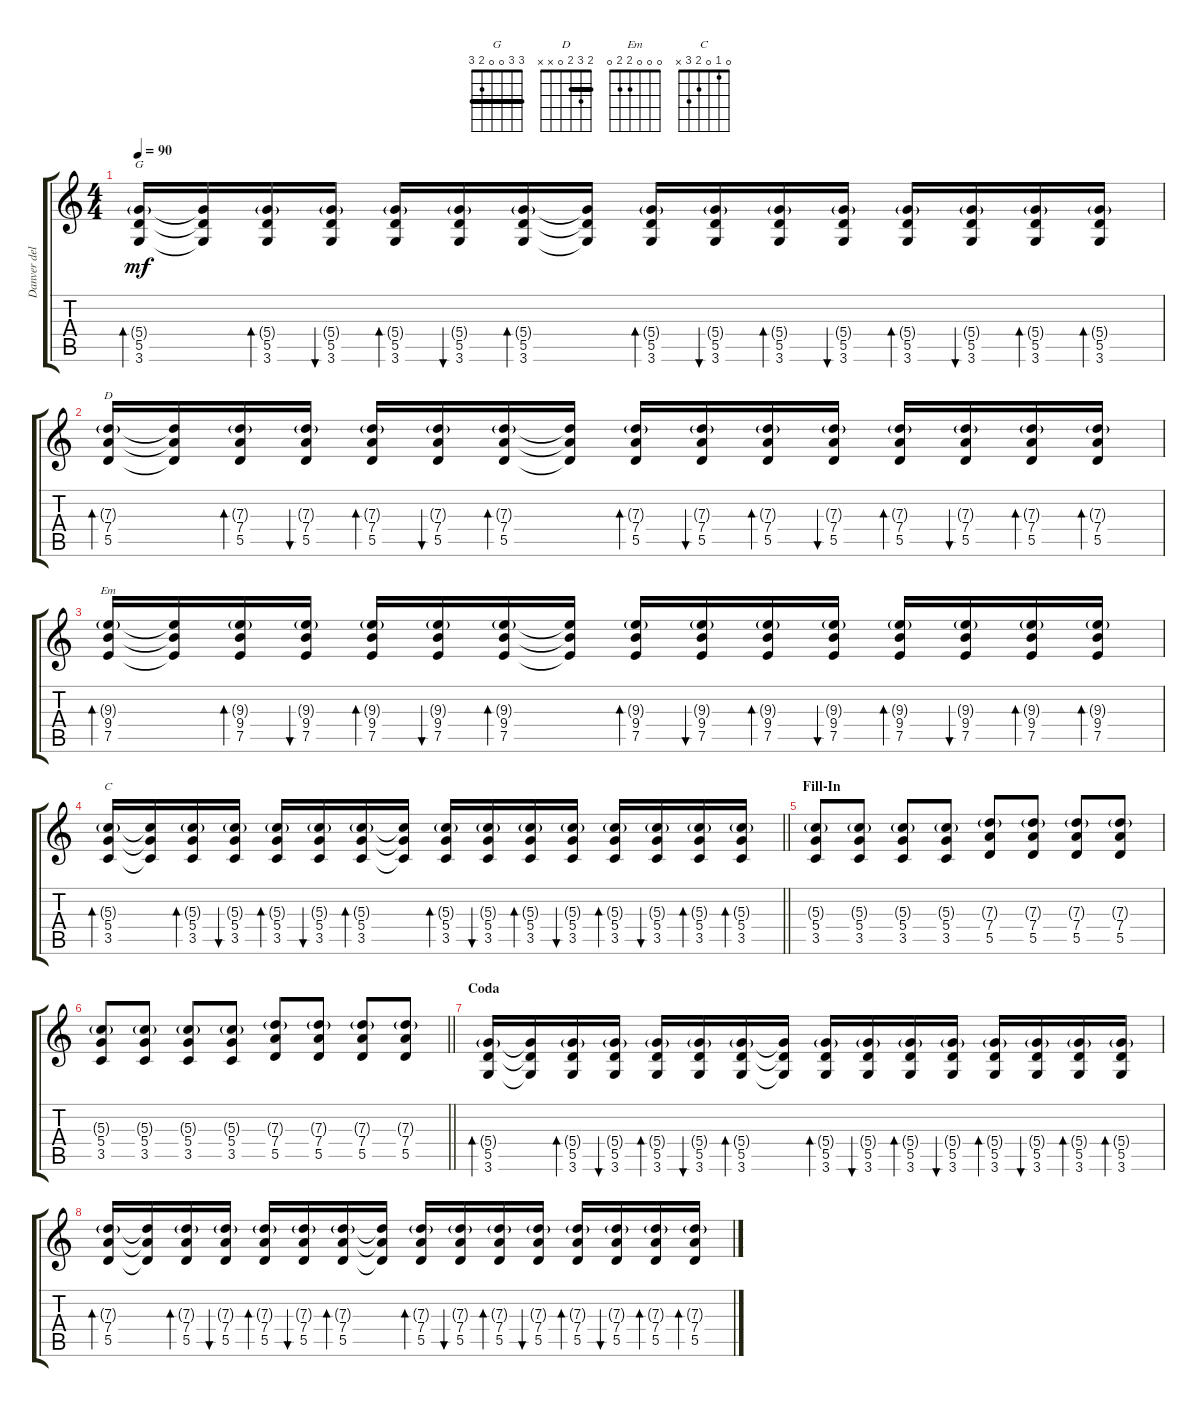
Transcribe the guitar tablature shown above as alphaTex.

\track ("Danver del Rosario's Guitar (Overdriven)" "Danver del") {instrument overdrivenguitar}
\staff {score tabs}
\tuning (E4 B3 G3 D3 A2 E2) {hide}
\chord ("G" 3 3 0 0 2 3) {barre 3}
\chord ("D" 2 3 2 0 x x) {barre 2}
\chord ("Em" 0 0 0 2 2 0)
\chord ("C" 0 1 0 2 3 x)
\ts (4 4)
\tempo 90
\clef g2
\ks c
(5.4{g} 5.5 3.6).16{bd 30 ch "G" dy mf} (5.4{t} 5.5{t} 3.6{t}).16 (5.4{g} 5.5 3.6).16{bd 30} (5.4{g} 5.5 3.6).16{bu 30} (5.4{g} 5.5 3.6).16{bd 30} (5.4{g} 5.5 3.6).16{bu 30} (5.4{g} 5.5 3.6).16{bd 30} (5.4{t} 5.5{t} 3.6{t}).16 (5.4{g} 5.5 3.6).16{bd 30} (5.4{g} 5.5 3.6).16{bu 30} (5.4{g} 5.5 3.6).16{bd 30} (5.4{g} 5.5 3.6).16{bu 30} (5.4{g} 5.5 3.6).16{bd 30} (5.4{g} 5.5 3.6).16{bu 30} (5.4{g} 5.5 3.6).16{bd 30} (5.4{g} 5.5 3.6).16{bd 30} |
(7.3{g} 7.4 5.5).16{bd 30 ch "D"} (7.3{t} 7.4{t} 5.5{t}).16 (7.3{g} 7.4 5.5).16{bd 30} (7.3{g} 7.4 5.5).16{bu 30} (7.3{g} 7.4 5.5).16{bd 30} (7.3{g} 7.4 5.5).16{bu 30} (7.3{g} 7.4 5.5).16{bd 30} (7.3{t} 7.4{t} 5.5{t}).16 (7.3{g} 7.4 5.5).16{bd 30} (7.3{g} 7.4 5.5).16{bu 30} (7.3{g} 7.4 5.5).16{bd 30} (7.3{g} 7.4 5.5).16{bu 30} (7.3{g} 7.4 5.5).16{bd 30} (7.3{g} 7.4 5.5).16{bu 30} (7.3{g} 7.4 5.5).16{bd 30} (7.3{g} 7.4 5.5).16{bd 30} |
(9.3{g} 9.4 7.5).16{bd 30 ch "Em"} (9.3{t} 9.4{t} 7.5{t}).16 (9.3{g} 9.4 7.5).16{bd 30} (9.3{g} 9.4 7.5).16{bu 30} (9.3{g} 9.4 7.5).16{bd 30} (9.3{g} 9.4 7.5).16{bu 30} (9.3{g} 9.4 7.5).16{bd 30} (9.3{t} 9.4{t} 7.5{t}).16 (9.3{g} 9.4 7.5).16{bd 30} (9.3{g} 9.4 7.5).16{bu 30} (9.3{g} 9.4 7.5).16{bd 30} (9.3{g} 9.4 7.5).16{bu 30} (9.3{g} 9.4 7.5).16{bd 30} (9.3{g} 9.4 7.5).16{bu 30} (9.3{g} 9.4 7.5).16{bd 30} (9.3{g} 9.4 7.5).16{bd 30} |
\barLineRight lightlight
(5.3{g} 5.4 3.5).16{bd 30 ch "C"} (5.3{t} 5.4{t} 3.5{t}).16 (5.3{g} 5.4 3.5).16{bd 30} (5.3{g} 5.4 3.5).16{bu 30} (5.3{g} 5.4 3.5).16{bd 30} (5.3{g} 5.4 3.5).16{bu 30} (5.3{g} 5.4 3.5).16{bd 30} (5.3{t} 5.4{t} 3.5{t}).16 (5.3{g} 5.4 3.5).16{bd 30} (5.3{g} 5.4 3.5).16{bu 30} (5.3{g} 5.4 3.5).16{bd 30} (5.3{g} 5.4 3.5).16{bu 30} (5.3{g} 5.4 3.5).16{bd 30} (5.3{g} 5.4 3.5).16{bu 30} (5.3{g} 5.4 3.5).16{bd 30} (5.3{g} 5.4 3.5).16{bd 30} |
\section ("" "Fill-In")
(5.3{g} 5.4 3.5).8 (5.3{g} 5.4 3.5).8 (5.3{g} 5.4 3.5).8 (5.3{g} 5.4 3.5).8 (7.3{g} 7.4 5.5).8 (7.3{g} 7.4 5.5).8 (7.3{g} 7.4 5.5).8 (7.3{g} 7.4 5.5).8 |
\barLineRight lightlight
(5.3{g} 5.4 3.5).8 (5.3{g} 5.4 3.5).8 (5.3{g} 5.4 3.5).8 (5.3{g} 5.4 3.5).8 (7.3{g} 7.4 5.5).8 (7.3{g} 7.4 5.5).8 (7.3{g} 7.4 5.5).8 (7.3{g} 7.4 5.5).8 |
\section ("" "Coda")
(5.4{g} 5.5 3.6).16{bd 30} (5.4{t} 5.5{t} 3.6{t}).16 (5.4{g} 5.5 3.6).16{bd 30} (5.4{g} 5.5 3.6).16{bu 30} (5.4{g} 5.5 3.6).16{bd 30} (5.4{g} 5.5 3.6).16{bu 30} (5.4{g} 5.5 3.6).16{bd 30} (5.4{t} 5.5{t} 3.6{t}).16 (5.4{g} 5.5 3.6).16{bd 30} (5.4{g} 5.5 3.6).16{bu 30} (5.4{g} 5.5 3.6).16{bd 30} (5.4{g} 5.5 3.6).16{bu 30} (5.4{g} 5.5 3.6).16{bd 30} (5.4{g} 5.5 3.6).16{bu 30} (5.4{g} 5.5 3.6).16{bd 30} (5.4{g} 5.5 3.6).16{bd 30} |
(7.3{g} 7.4 5.5).16{bd 30} (7.3{t} 7.4{t} 5.5{t}).16 (7.3{g} 7.4 5.5).16{bd 30} (7.3{g} 7.4 5.5).16{bu 30} (7.3{g} 7.4 5.5).16{bd 30} (7.3{g} 7.4 5.5).16{bu 30} (7.3{g} 7.4 5.5).16{bd 30} (7.3{t} 7.4{t} 5.5{t}).16 (7.3{g} 7.4 5.5).16{bd 30} (7.3{g} 7.4 5.5).16{bu 30} (7.3{g} 7.4 5.5).16{bd 30} (7.3{g} 7.4 5.5).16{bu 30} (7.3{g} 7.4 5.5).16{bd 30} (7.3{g} 7.4 5.5).16{bu 30} (7.3{g} 7.4 5.5).16{bd 30} (7.3{g} 7.4 5.5).16{bd 30}
